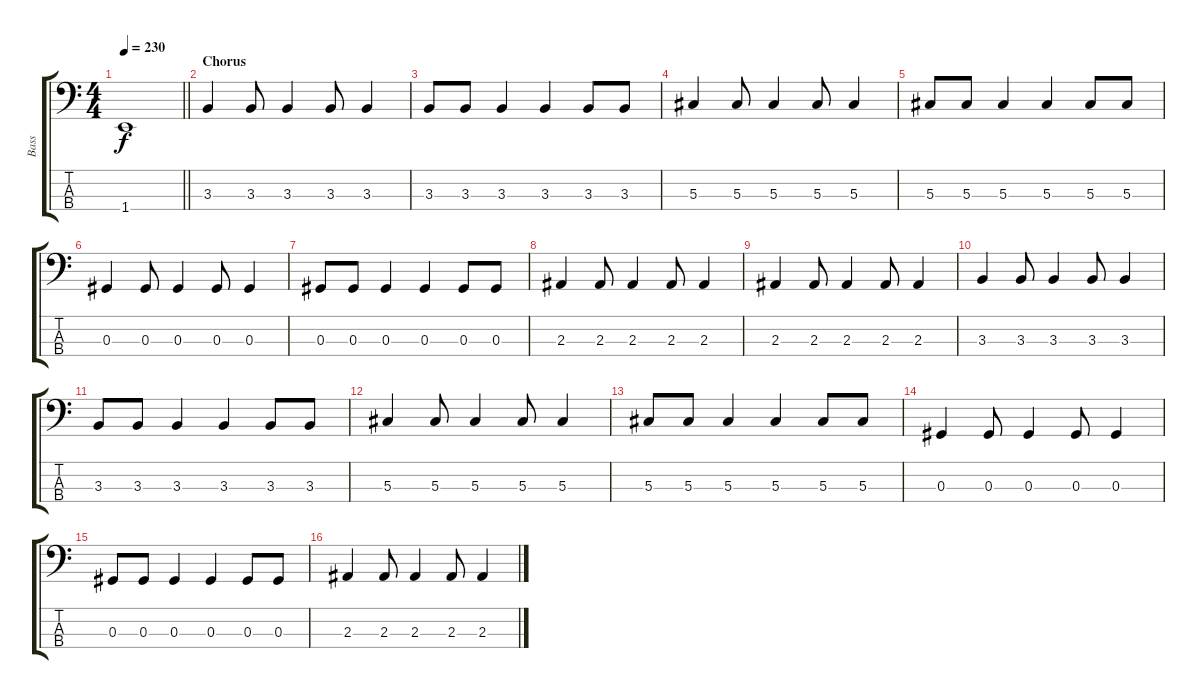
\track ("Bass" "Bass") {instrument electricbasspick}
\staff {score tabs}
\tuning (Gb2 Db2 Ab1 Eb1) {hide}
\ts (4 4)
\tempo 230
\clef f4
\barLineRight lightlight
\ks c
1.4{t}.1{dy f} |
\section ("" "Chorus")
3.3.4 3.3.8 3.3.4 3.3.8 3.3.4 |
3.3.8 3.3.8 3.3.4 3.3.4 3.3.8 3.3.8 |
5.3.4 5.3.8 5.3.4 5.3.8 5.3.4 |
5.3.8 5.3.8 5.3.4 5.3.4 5.3.8 5.3.8 |
0.3.4 0.3.8 0.3.4 0.3.8 0.3.4 |
0.3.8 0.3.8 0.3.4 0.3.4 0.3.8 0.3.8 |
2.3.4 2.3.8 2.3.4 2.3.8 2.3.4 |
2.3.4 2.3.8 2.3.4 2.3.8 2.3.4 |
3.3.4 3.3.8 3.3.4 3.3.8 3.3.4 |
3.3.8 3.3.8 3.3.4 3.3.4 3.3.8 3.3.8 |
5.3.4 5.3.8 5.3.4 5.3.8 5.3.4 |
5.3.8 5.3.8 5.3.4 5.3.4 5.3.8 5.3.8 |
0.3.4 0.3.8 0.3.4 0.3.8 0.3.4 |
0.3.8 0.3.8 0.3.4 0.3.4 0.3.8 0.3.8 |
2.3.4 2.3.8 2.3.4 2.3.8 2.3.4
